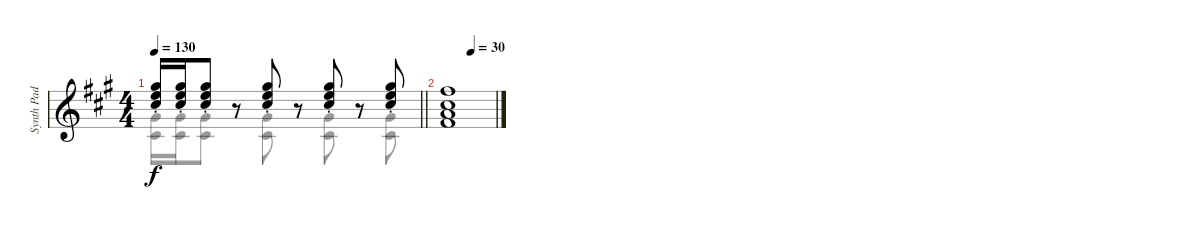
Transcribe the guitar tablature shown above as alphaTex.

\track ("Synth Pad" "Synth Pad") {instrument synthstrings1}
\staff {score}
\tuning (E5 B4 G4 D4 A3 E3) {hide}
\voice
\ts (4 4)
\tempo 130
\clef g2
\barLineRight lightlight
\ks f#minor
(4.1{st} 2.2{st} 9.3{st}).16{dy f} (4.1{st} 2.2{st} 9.3{st}).16 (4.1{st} 2.2{st} 9.3{st}).8 r.8 (4.1{st} 2.2{st} 9.3{st}).8 r.8 (4.1{st} 2.2{st} 9.3{st}).8 r.8 (4.1{st} 2.2{st} 9.3{st}).8 |
\tempo (30 0.5)
(2.1 2.2 2.3 4.4).1
\voice
\clef g2
\ottava regular
\simile none
\barLineRight lightlight
\ks f#minor
(1.3{st} 4.5{st}).16{dy f} (1.3{st} 4.5{st}).16 (1.3{st} 4.5{st}).8 r.8 (1.3{st} 4.5{st}).8 r.8 (1.3{st} 4.5{st}).8 r.8 (1.3{st} 4.5{st}).8 |
